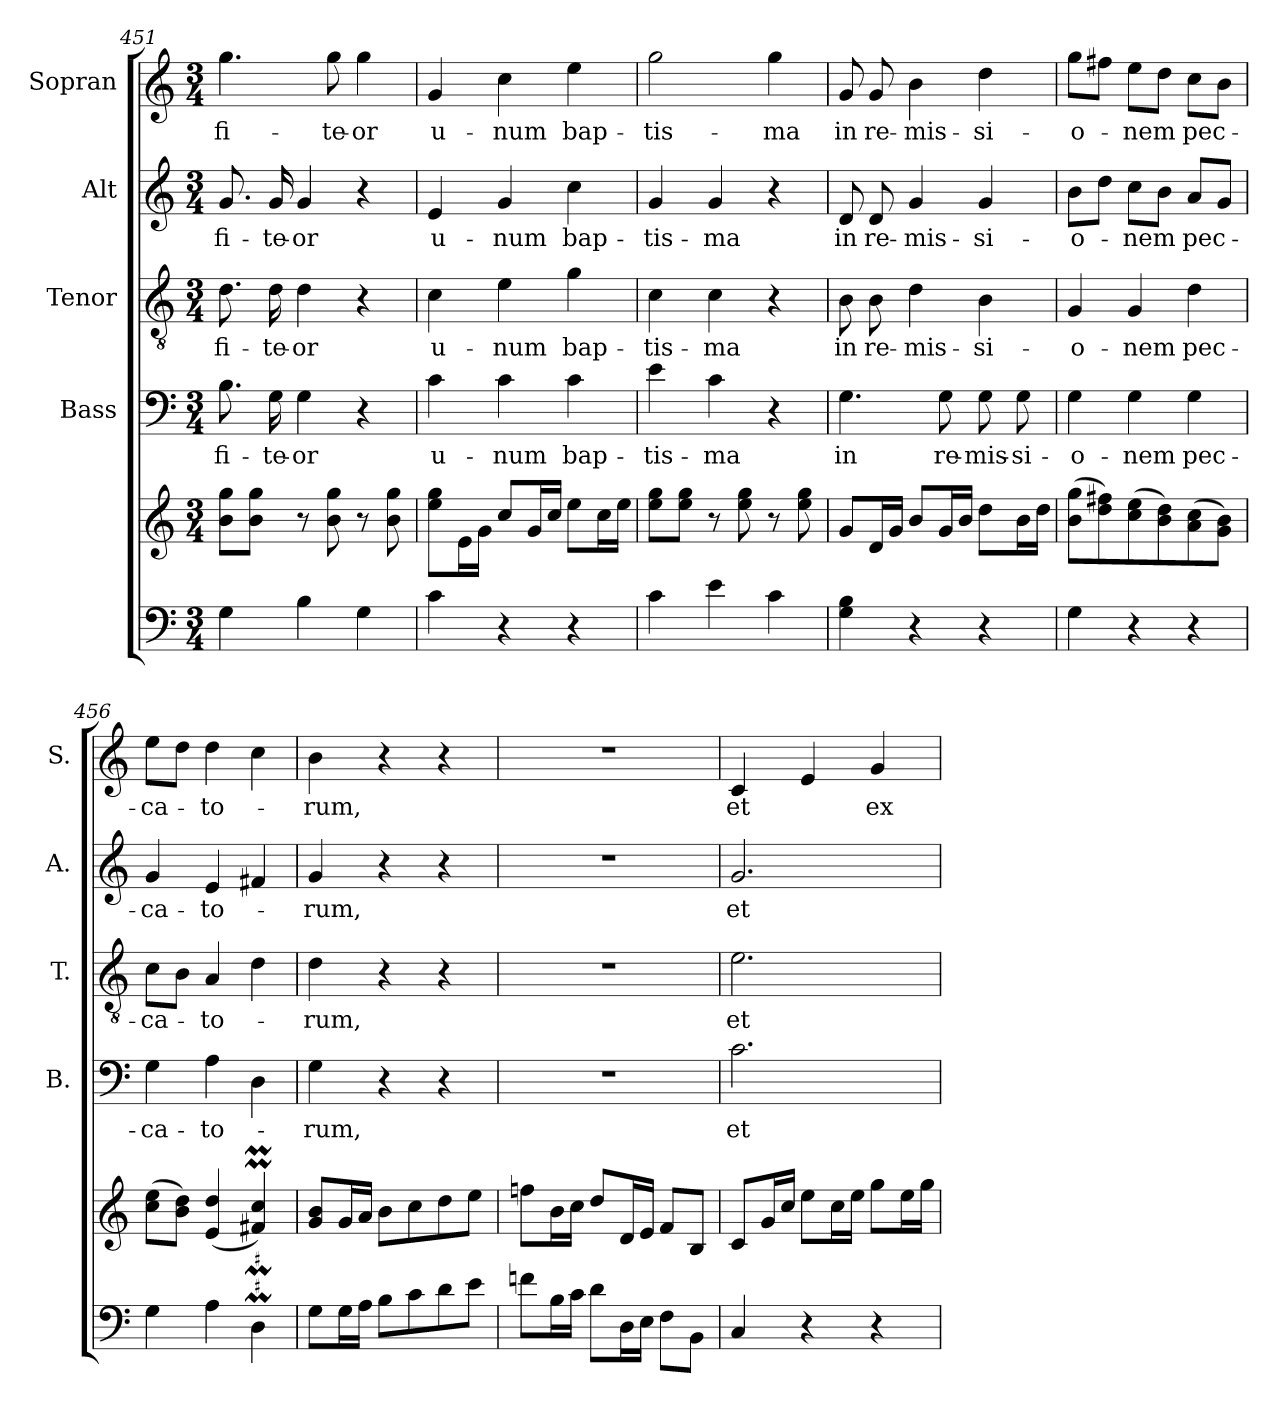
**kern	**kern	**kern	**text	**kern	**text	**kern	**text	**kern	**text
*part5	*part5	*part4	*part4	*part3	*part3	*part2	*part2	*part1	*part1
*staff6	*staff5	*staff4	*staff4	*staff3	*staff3	*staff2	*staff2	*staff1	*staff1
*	*	*I"Bass	*	*I"Tenor	*	*I"Alt	*	*I"Sopran	*
*	*	*I'B.	*	*I'T.	*	*I'A.	*	*I'S.	*
*clefF4	*clefG2	*clefF4	*	*clefGv2	*	*clefG2	*	*clefG2	*
*k[]	*k[]	*k[]	*	*k[]	*	*k[]	*	*k[]	*
*C:	*C:	*C:	*	*C:	*	*C:	*	*C:	*
*M3/4	*M3/4	*M3/4	*	*M3/4	*	*M3/4	*	*M3/4	*
=451	=451	=451	=451	=451	=451	=451	=451	=451	=451
!	!	!	!LO:LY:b	!	!LO:LY:b	!	!LO:LY:b	!	!LO:LY:b
4G\	8b\ 8gg\L	8.B\	-fi-	8.d\	-fi-	8.g/	-fi-	4.gg\	-fi-
.	8b\ 8gg\J	.	.	.	.	.	.	.	.
!	!	!	!LO:LY:b	!	!LO:LY:b	!	!LO:LY:b	!	!
.	.	16G\	-te-	16d\	-te-	16g/	-te-	.	.
!	!	!	!LO:LY:b	!	!LO:LY:b	!	!LO:LY:b	!	!
4B\	8r	4G\	-or	4d\	-or	4g/	-or	.	.
!	!	!	!	!	!	!	!	!	!LO:LY:b
.	8b\ 8gg\	.	.	.	.	.	.	8gg\	-te-
!	!	!	!	!	!	!	!	!	!LO:LY:b
4G\	8r	4r	.	4r	.	4r	.	4gg\	-or
.	8b\ 8gg\	.	.	.	.	.	.	.	.
=452	=452	=452	=452	=452	=452	=452	=452	=452	=452
!	!	!	!LO:LY:b	!	!LO:LY:b	!	!LO:LY:b	!	!LO:LY:b
4c\	8ee\ 8gg\L	4c\	u-	4c\	u-	4e/	u-	4g/	u-
.	16e\L	.	.	.	.	.	.	.	.
.	16g\JJ	.	.	.	.	.	.	.	.
!	!	!	!LO:LY:b	!	!LO:LY:b	!	!LO:LY:b	!	!LO:LY:b
4r	8cc/L	4c\	-num	4e\	-num	4g/	-num	4cc\	-num
.	16g/L	.	.	.	.	.	.	.	.
.	16cc/JJ	.	.	.	.	.	.	.	.
!	!	!	!LO:LY:b	!	!LO:LY:b	!	!LO:LY:b	!	!LO:LY:b
4r	8ee\L	4c\	bap-	4g\	bap-	4cc\	bap-	4ee\	bap-
.	16cc\L	.	.	.	.	.	.	.	.
.	16ee\JJ	.	.	.	.	.	.	.	.
!!LO:PB:g=z
=453	=453	=453	=453	=453	=453	=453	=453	=453	=453
!	!	!	!LO:LY:b	!	!LO:LY:b	!	!LO:LY:b	!	!LO:LY:b
4c\	8ee\ 8gg\L	4e\	-tis-	4c\	-tis-	4g/	-tis-	2gg\	-tis-
.	8ee\ 8gg\J	.	.	.	.	.	.	.	.
!	!	!	!LO:LY:b	!	!LO:LY:b	!	!LO:LY:b	!	!
4e\	8r	4c\	-ma	4c\	-ma	4g/	-ma	.	.
.	8ee\ 8gg\	.	.	.	.	.	.	.	.
!	!	!	!	!	!	!	!	!	!LO:LY:b
4c\	8r	4r	.	4r	.	4r	.	4gg\	-ma
.	8ee\ 8gg\	.	.	.	.	.	.	.	.
=454	=454	=454	=454	=454	=454	=454	=454	=454	=454
!	!	!	!LO:LY:b	!	!LO:LY:b	!	!LO:LY:b	!	!LO:LY:b
4G\ 4B\	8g/L	4.G\	in	8B\	in	8d/	in	8g/	in
!	!	!	!	!	!LO:LY:b	!	!LO:LY:b	!	!LO:LY:b
.	16d/L	.	.	8B\	re-	8d/	re-	8g/	re-
.	16g/JJ	.	.	.	.	.	.	.	.
!	!	!	!	!	!LO:LY:b	!	!LO:LY:b	!	!LO:LY:b
4r	8b/L	.	.	4d\	-mis-	4g/	-mis-	4b\	-mis-
!	!	!	!LO:LY:b	!	!	!	!	!	!
.	16g/L	8G\	re-	.	.	.	.	.	.
.	16b/JJ	.	.	.	.	.	.	.	.
!	!	!	!LO:LY:b	!	!LO:LY:b	!	!LO:LY:b	!	!LO:LY:b
4r	8dd\L	8G\	-mis-	4B\	-si-	4g/	-si-	4dd\	-si-
!	!	!	!LO:LY:b	!	!	!	!	!	!
.	16b\L	8G\	-si-	.	.	.	.	.	.
.	16dd\JJ	.	.	.	.	.	.	.	.
=455	=455	=455	=455	=455	=455	=455	=455	=455	=455
!	!	!	!LO:LY:b	!	!LO:LY:b	!	!LO:LY:b	!	!LO:LY:b
4G\	(>8b\ 8gg\L	4G\	-o-	4G/	-o-	8b\L	-o-	8gg\L	-o-
.	8dd\ 8ff#X\)	.	.	.	.	8dd\J	.	8ff#X\J	.
!	!	!	!LO:LY:b	!	!LO:LY:b	!	!LO:LY:b	!	!LO:LY:b
4r	(>8cc\ 8ee\	4G\	-nem	4G/	-nem	8cc\L	-nem	8ee\L	-nem
.	8b\ 8dd\)	.	.	.	.	8b\J	.	8dd\J	.
!	!	!	!LO:LY:b	!	!LO:LY:b	!	!LO:LY:b	!	!LO:LY:b
4r	(>8a\ 8cc\	4G\	pec-	4d\	pec-	8a/L	pec-	8cc\L	pec-
.	8g\ 8b\J)	.	.	.	.	8g/J	.	8b\J	.
=456	=456	=456	=456	=456	=456	=456	=456	=456	=456
!	!	!	!LO:LY:b	!	!LO:LY:b	!	!LO:LY:b	!	!LO:LY:b
4G\	(>8cc\ 8ee\L	4G\	-ca-	8c\L	-ca-	4g/	-ca-	8ee\L	-ca-
.	8b\ 8dd\J)	.	.	8B\J	.	.	.	8dd\J	.
!	!	!	!LO:LY:b	!	!LO:LY:b	!	!LO:LY:b	!	!LO:LY:b
4A\	(<4e/ 4dd/	4A\	-to-	4A/	-to-	4e/	-to-	4dd\	-to-
4D\	4f#X/M 4cc/M)	4D\	.	4d\	.	4f#X/	.	4cc\	.
=457	=457	=457	=457	=457	=457	=457	=457	=457	=457
!	!	!	!LO:LY:b	!	!LO:LY:b	!	!LO:LY:b	!	!LO:LY:b
8G\L	8g/ 8b/L	4G\	-rum,	4d\	-rum,	4g/	-rum,	4b\	-rum,
16G\L	16g/L	.	.	.	.	.	.	.	.
16A\JJ	16a/JJ	.	.	.	.	.	.	.	.
8B\L	8b\L	4r	.	4r	.	4r	.	4r	.
8c\	8cc\	.	.	.	.	.	.	.	.
8d\	8dd\	4r	.	4r	.	4r	.	4r	.
8e\J	8ee\J	.	.	.	.	.	.	.	.
=458	=458	=458	=458	=458	=458	=458	=458	=458	=458
8fn\L	8ffn\L	2.r	.	2.r	.	2.r	.	2.r	.
16B\L	16b\L	.	.	.	.	.	.	.	.
16c\JJ	16cc\JJ	.	.	.	.	.	.	.	.
8d\L	8dd/L	.	.	.	.	.	.	.	.
16D\L	16d/L	.	.	.	.	.	.	.	.
16E\JJ	16e/JJ	.	.	.	.	.	.	.	.
8F\L	8f/L	.	.	.	.	.	.	.	.
8BB\J	8B/J	.	.	.	.	.	.	.	.
!!LO:LB:g=z
=459	=459	=459	=459	=459	=459	=459	=459	=459	=459
!	!	!	!LO:LY:b	!	!LO:LY:b	!	!LO:LY:b	!	!LO:LY:b
4C/	8c/L	2.c\	et	2.e\	et	2.g/	et	4c/	et
.	16g/L	.	.	.	.	.	.	.	.
.	16cc/JJ	.	.	.	.	.	.	.	.
4r	8ee\L	.	.	.	.	.	.	4e/	.
.	16cc\L	.	.	.	.	.	.	.	.
.	16ee\JJ	.	.	.	.	.	.	.	.
!	!	!	!	!	!	!	!	!	!LO:LY:b
4r	8gg\L	.	.	.	.	.	.	4g/	ex-
.	16ee\L	.	.	.	.	.	.	.	.
.	16gg\JJ	.	.	.	.	.	.	.	.
=	=	=	=	=	=	=	=	=	=
*-	*-	*-	*-	*-	*-	*-	*-	*-	*-
